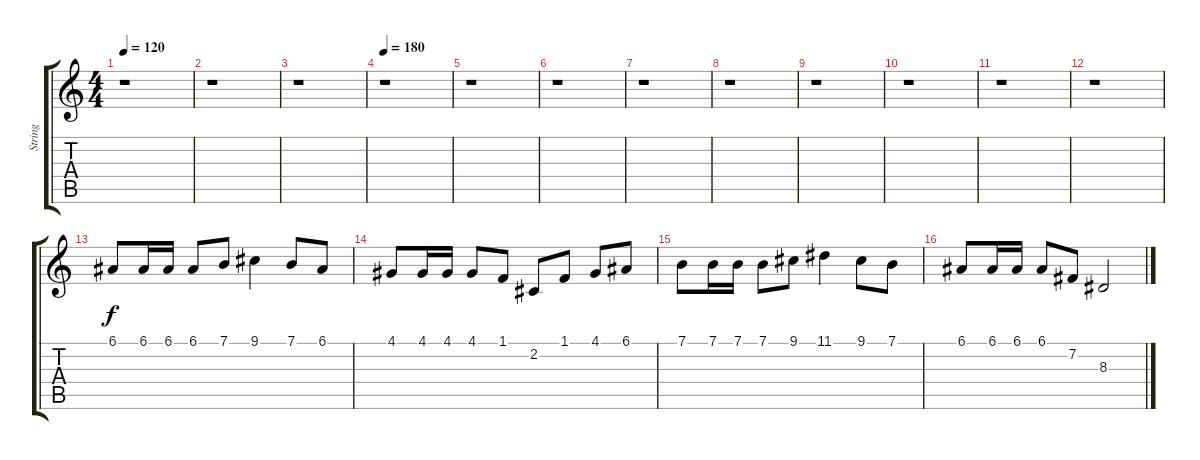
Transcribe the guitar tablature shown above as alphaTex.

\track ("String" "String") {instrument harpsichord}
\staff {score tabs}
\tuning (E4 B3 G3 D3 A2 E2) {hide}
\ts (4 4)
\tempo 120
\clef g2
\ks c
r.1{dy f} |
r.1 |
r.1 |
\tempo 180
r.1 |
r.1 |
r.1 |
r.1 |
r.1 |
r.1 |
r.1 |
r.1 |
r.1 |
6.1.8{volume 15 balance 11 instrument overdrivenguitar} 6.1.16 6.1.16 6.1.8 7.1.8 9.1.4 7.1.8 6.1.8 |
4.1.8 4.1.16 4.1.16 4.1.8 1.1.8 2.2.8 1.1.8 4.1.8 6.1.8 |
7.1.8 7.1.16 7.1.16 7.1.8 9.1.8 11.1.4 9.1.8 7.1.8 |
6.1.8 6.1.16 6.1.16 6.1.8 7.2.8 8.3.2
